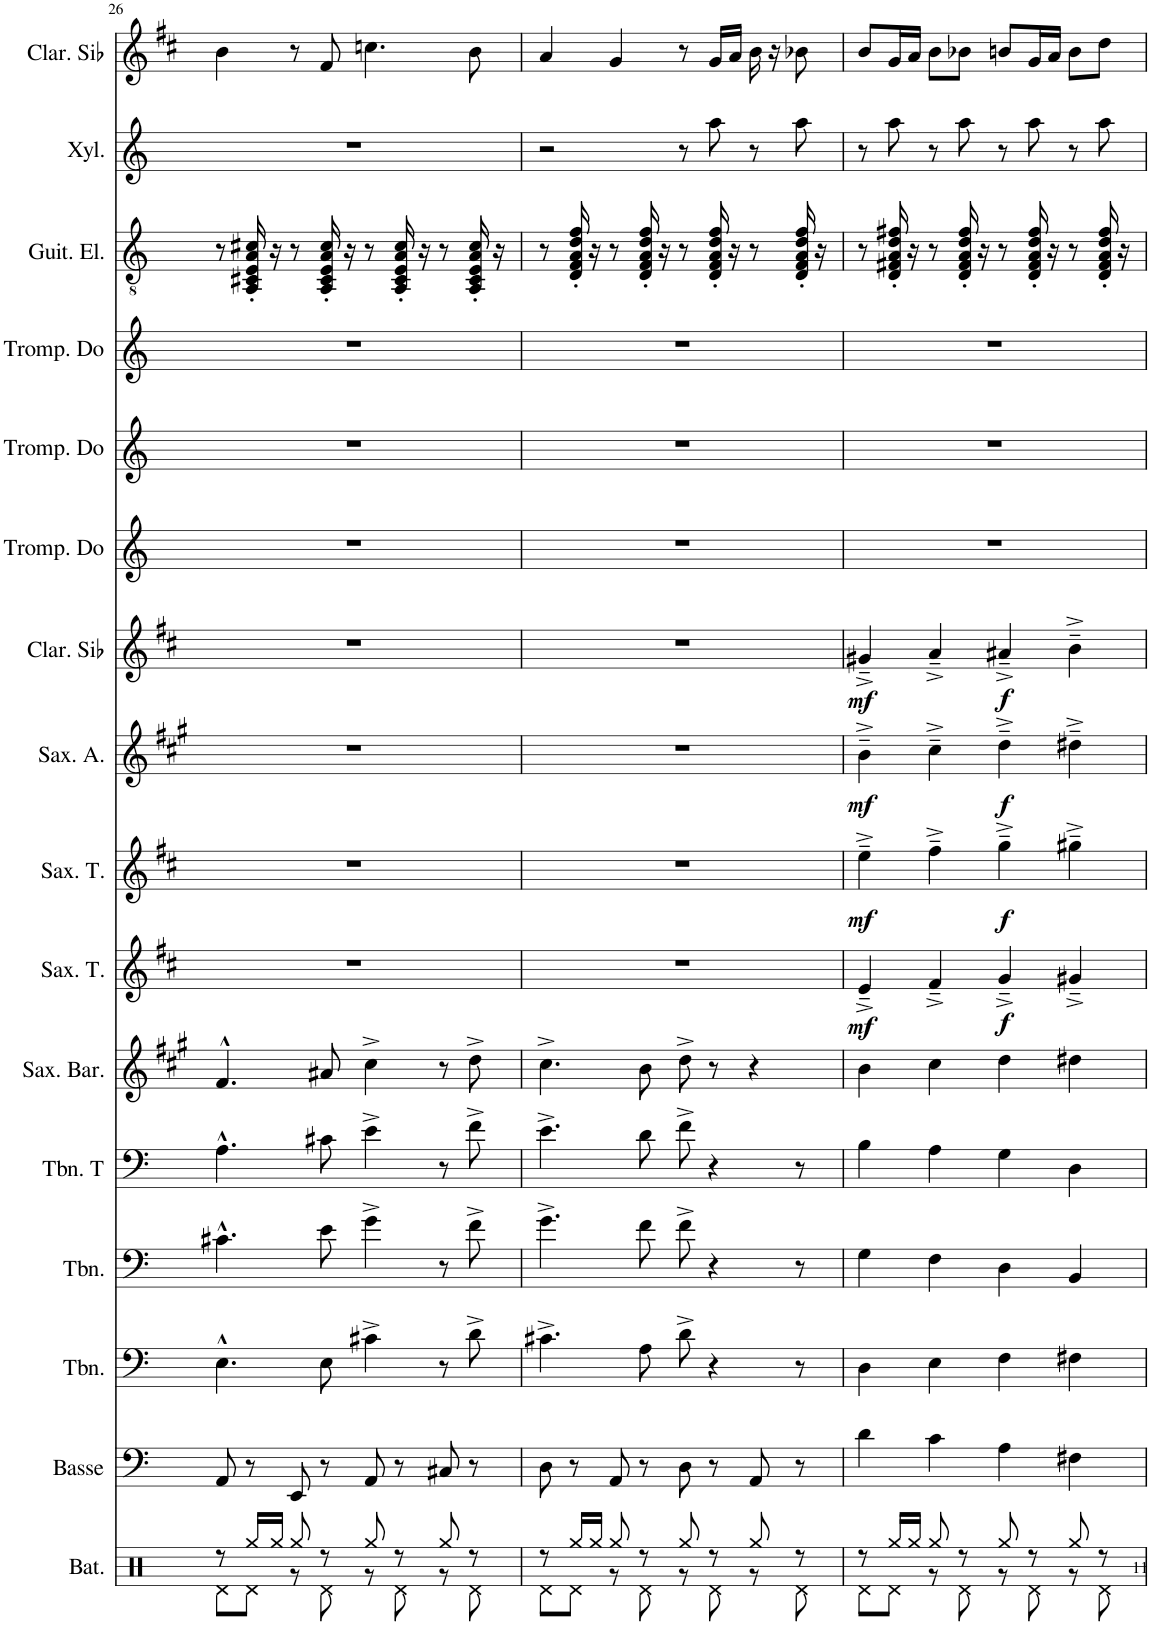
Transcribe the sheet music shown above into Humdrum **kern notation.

**kern	**kern	**kern	**kern	**kern	**kern	**kern	**dynam	**kern	**dynam	**kern	**dynam	**kern	**dynam	**kern	**kern	**kern	**kern	**kern	**kern
*part16	*part15	*part14	*part13	*part12	*part11	*part10	*part10	*part9	*part9	*part8	*part8	*part7	*part7	*part6	*part5	*part4	*part3	*part2	*part1
*staff16	*staff15	*staff14	*staff13	*staff12	*staff11	*staff10	*staff10	*staff9	*staff9	*staff8	*staff8	*staff7	*staff7	*staff6	*staff5	*staff4	*staff3	*staff2	*staff1
*I"Batterie	*I"Basse acoustique	*I"Trombone	*I"Trombone	*I"Trombone ténor	*I"Saxophone Baryton	*I"Saxophone Ténor	*	*I"Saxophone Ténor	*	*I"Saxophone Alto	*	*I"Clarinette en Sib	*	*I"Trompette en Do	*I"Trompette en Do	*I"Trompette en Do	*I"Guitare électrique	*I"Xylophone	*I"Clarinette en Sib
*I'Bat.	*I'Basse	*I'Tbn.	*I'Tbn.	*I'Tbn. T	*I'Sax. Bar.	*I'Sax. T.	*	*I'Sax. T.	*	*I'Sax. A.	*	*I'Clar. Sib	*	*I'Tromp. Do	*I'Tromp. Do	*I'Tromp. Do	*I'Guit. El.	*I'Xyl.	*I'Clar. Sib
!!LO:PB:g=z
*clefX	*clefF4	*clefF4	*clefF4	*clefF4	*clefG2	*clefG2	*	*clefG2	*	*clefG2	*	*clefG2	*	*clefG2	*clefG2	*clefG2	*clefGv2	*clefG2	*clefG2
*	*Trd7c12	*	*	*	*Trd12c21	*Trd8c14	*	*Trd8c14	*	*Trd5c9	*	*Trd1c2	*	*Trd1c2	*Trd1c2	*Trd1c2	*	*Trd-7c-12	*Trd1c2
*k[]	*k[]	*k[]	*k[]	*k[]	*k[f#c#g#]	*k[f#c#]	*	*k[f#c#]	*	*k[f#c#g#]	*	*k[f#c#]	*	*k[]	*k[]	*k[]	*k[]	*k[]	*k[f#c#]
*M4/4	*M4/4	*M4/4	*M4/4	*M4/4	*M4/4	*M4/4	*	*M4/4	*	*M4/4	*	*M4/4	*	*M4/4	*M4/4	*M4/4	*M4/4	*M4/4	*M4/4
=26	=26	=26	=26	=26	=26	=26	=26	=26	=26	=26	=26	=26	=26	=26	=26	=26	=26	=26	=26
*^	*	*	*	*	*	*	*	*	*	*	*	*	*	*	*	*	*	*	*
8r	8Rd\L	8AA/	4.E^^\	4.c#X^^\	4.A^^\	4.f#^^/	1r	.	1r	.	1r	.	1r	.	1r	1r	1r	8r	1r	4b\
16Rgg/LL	8Rd\J	8r	.	.	.	.	.	.	.	.	.	.	.	.	.	.	.	16AA/' 16C#X/' 16E/' 16A/' 16c#X/'	.	.
16Rgg/JJ	.	.	.	.	.	.	.	.	.	.	.	.	.	.	.	.	.	16r	.	.
8Rgg/	8r	8EE/	.	.	.	.	.	.	.	.	.	.	.	.	.	.	.	8r	.	8r
8r	8Rd\	8r	8E\	8e\	8c#X\	8a#X/	.	.	.	.	.	.	.	.	.	.	.	16AA/' 16C#/' 16E/' 16A/' 16c#/'	.	8f#/
.	.	.	.	.	.	.	.	.	.	.	.	.	.	.	.	.	.	16r	.	.
8Rgg/	8r	8AA/	4c#X^\	4g^\	4e^\	4cc#^\	.	.	.	.	.	.	.	.	.	.	.	8r	.	4.ccn\
8r	8Rd\	8r	.	.	.	.	.	.	.	.	.	.	.	.	.	.	.	16AA/' 16C#/' 16E/' 16A/' 16c#/'	.	.
.	.	.	.	.	.	.	.	.	.	.	.	.	.	.	.	.	.	16r	.	.
8Rgg/	8r	8C#X/	8r	8r	8r	8r	.	.	.	.	.	.	.	.	.	.	.	8r	.	.
8r	8Rd\	8r	8d^\	8f^\	8f^\	8dd^\	.	.	.	.	.	.	.	.	.	.	.	16AA/' 16C#/' 16E/' 16A/' 16c#/'	.	8b\
.	.	.	.	.	.	.	.	.	.	.	.	.	.	.	.	.	.	16r	.	.
=27	=27	=27	=27	=27	=27	=27	=27	=27	=27	=27	=27	=27	=27	=27	=27	=27	=27	=27	=27	=27
8r	8Rd\L	8D\	4.c#X^\	4.g^\	4.e^\	4.cc#^\	1r	.	1r	.	1r	.	1r	.	1r	1r	1r	8r	2r	4a/
16Rgg/LL	8Rd\J	8r	.	.	.	.	.	.	.	.	.	.	.	.	.	.	.	16D/' 16F/' 16A/' 16d/' 16f/'	.	.
16Rgg/JJ	.	.	.	.	.	.	.	.	.	.	.	.	.	.	.	.	.	16r	.	.
8Rgg/	8r	8AA/	.	.	.	.	.	.	.	.	.	.	.	.	.	.	.	8r	.	4g/
8r	8Rd\	8r	8A\	8f\	8d\	8b\	.	.	.	.	.	.	.	.	.	.	.	16D/' 16F/' 16A/' 16d/' 16f/'	.	.
.	.	.	.	.	.	.	.	.	.	.	.	.	.	.	.	.	.	16r	.	.
8Rgg/	8r	8D\	8d^\	8f^\	8f^\	8dd^\	.	.	.	.	.	.	.	.	.	.	.	8r	8r	8r
8r	8Rd\	8r	4r	4r	4r	8r	.	.	.	.	.	.	.	.	.	.	.	16D/' 16F/' 16A/' 16d/' 16f/'	8aa\	16g/LL
.	.	.	.	.	.	.	.	.	.	.	.	.	.	.	.	.	.	16r	.	16a/JJ
8Rgg/	8r	8AA/	.	.	.	4r	.	.	.	.	.	.	.	.	.	.	.	8r	8r	16b\
.	.	.	.	.	.	.	.	.	.	.	.	.	.	.	.	.	.	.	.	16r
8r	8Rd\	8r	8r	8r	8r	.	.	.	.	.	.	.	.	.	.	.	.	16D/' 16F/' 16A/' 16d/' 16f/'	8aa\	8b-X\
.	.	.	.	.	.	.	.	.	.	.	.	.	.	.	.	.	.	16r	.	.
=28	=28	=28	=28	=28	=28	=28	=28	=28	=28	=28	=28	=28	=28	=28	=28	=28	=28	=28	=28	=28
!	!	!	!	!	!	!	!	!LO:DY:b	!	!LO:DY:b	!	!LO:DY:b	!	!LO:DY:b	!	!	!	!	!	!
8r	8Rd\L	4d\	4D\	4G\	4B\	4b\	4e~^/	mf	4ee~^\	mf	4b~^\	mf	4g#X~^/	mf	1r	1r	1r	8r	8r	8b/L
16Rgg/LL	8Rd\J	.	.	.	.	.	.	.	.	.	.	.	.	.	.	.	.	16D/' 16F#X/' 16A/' 16d/' 16f#X/'	8aa\	16g/L
16Rgg/JJ	.	.	.	.	.	.	.	.	.	.	.	.	.	.	.	.	.	16r	.	16a/JJ
8Rgg/	8r	4c\	4E\	4F\	4A\	4cc#\	4f#~^/	.	4ff#~^\	.	4cc#~^\	.	4a~^/	.	.	.	.	8r	8r	8b\L
8r	8Rd\	.	.	.	.	.	.	.	.	.	.	.	.	.	.	.	.	16D/' 16F#/' 16A/' 16d/' 16f#/'	8aa\	8b-X\J
.	.	.	.	.	.	.	.	.	.	.	.	.	.	.	.	.	.	16r	.	.
!	!	!	!	!	!	!	!	!LO:DY:b	!	!LO:DY:b	!	!LO:DY:b	!	!LO:DY:b	!	!	!	!	!	!
8Rgg/	8r	4A\	4F\	4D\	4G\	4dd\	4g~^/	f	4gg~^\	f	4dd~^\	f	4a#X~^/	f	.	.	.	8r	8r	8bn/L
8r	8Rd\	.	.	.	.	.	.	.	.	.	.	.	.	.	.	.	.	16D/' 16F#/' 16A/' 16d/' 16f#/'	8aa\	16g/L
.	.	.	.	.	.	.	.	.	.	.	.	.	.	.	.	.	.	16r	.	16a/JJ
8Rgg/	8r	4F#X\	4F#X\	4BB/	4D\	4dd#X\	4g#X~^/	.	4gg#X~^\	.	4dd#X~^\	.	4b~^\	.	.	.	.	8r	8r	8b\L
8r	8Rd\	.	.	.	.	.	.	.	.	.	.	.	.	.	.	.	.	16D/' 16F#/' 16A/' 16d/' 16f#/'	8aa\	8dd\J
.	.	.	.	.	.	.	.	.	.	.	.	.	.	.	.	.	.	16r	.	.
*v	*v	*	*	*	*	*	*	*	*	*	*	*	*	*	*	*	*	*	*	*
=	=	=	=	=	=	=	=	=	=	=	=	=	=	=	=	=	=	=	=
*-	*-	*-	*-	*-	*-	*-	*-	*-	*-	*-	*-	*-	*-	*-	*-	*-	*-	*-	*-
